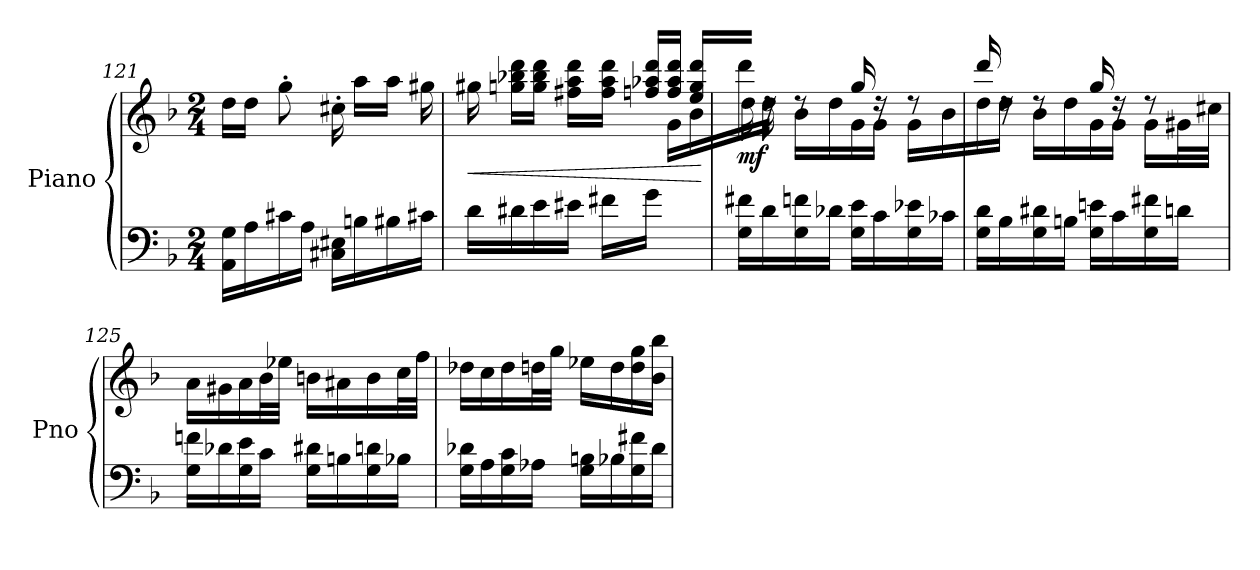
**kern	**kern	**dynam
*part1	*part1	*part1
*staff2	*staff1	*staff1/2
*I"Piano	*	*
*I'Pno	*	*
*clefF4	*clefG2	*
*k[b-]	*k[b-]	*
*M2/4	*M2/4	*
=121	=121	=121
16AA\ 16G\LL	16dd\	.
16A\	16dd\JJ	.
16c#X\	8gg'\	.
16A\JJ	.	.
16C#X\ 16E#X\LL	16cc#X'\	.
16Bn\	16aa\LL	.
16B#X\	16aa\JJ	.
16c#X\JJ	16gg#X\	.
!!LO:PB:g=z
=122	=122	=122
!	!	!LO:HP:b
*	*^	*
16d\LL	16gg#X\	4.ryy	<
16d#X\	16ggn\ 16bb-X\ 16ddd\LL	.	.
16e\	16gg\ 16bb-\ 16ddd\JJ	.	.
16e#X\JJ	16ff#X\ 16aa\ 16ddd\LL	.	.
16f#X\LL	16ff#\ 16aa\ 16ddd\JJ	.	.
16g\JJ	16ffn/ 16aa-X/ 16ddd/LL	.	.
8ryy	16ff/ 16aa-/ 16ddd/JJ	16g\LL	.
.	16ee/ 16gg/ 16ddd/LL	16b-\	.
*	*v	*v	*
.	.	[
=123	=123	=123
*	*^	*
!	!	!	!LO:DY:b
16G\ 16f#X\LL	16ddd/JJ	16dd\	mf
16d\	16rdd	16dd\JJ	.
16G\ 16fn\	8rdd	16b-\LL	.
16d-X\JJ	.	16dd\	.
16G\ 16e\LL	16gg/	16g\	.
16c\	16rdd	16g\JJ	.
16G\ 16e-X\	8rdd	16g\LL	.
16c-X\JJ	.	16b-\	.
=124	=124	=124	=124
16G\ 16d\LL	16ddd/	16dd\	.
16B-\	16rdd	16dd\JJ	.
16G\ 16d#X\	8rdd	16b-\LL	.
16Bn\JJ	.	16dd\	.
16G\ 16en\LL	16gg/	16g\	.
16c\	16rdd	16g\JJ	.
16G\ 16f#X\	8rdd	16g\LL	.
16dn\JJ	.	32g#X\L	.
.	.	32cc#X\JJJ	.
*	*v	*v	*
!!LO:LB:g=z
=125	=125	=125
16G\ 16fn\LL	16a\LL	.
16d-X\	16g#X\	.
16G\ 16e\	16a\	.
16c\JJ	32b-\L	.
.	32ee-X\JJJ	.
16G\ 16d#X\LL	16bn\LL	.
16Bn\	16a#X\	.
16G\ 16dn\	16b\	.
16B-X\JJ	32cc\L	.
.	32ff\JJJ	.
=126	=126	=126
16G\ 16d-X\LL	16dd-X\LL	.
16A\	16cc\	.
16G\ 16c\	16dd-\	.
16A-X\JJ	32ddn\L	.
.	32gg\JJJ	.
16G\ 16Bn\LL	16ee-X\LL	.
16B-X\	16dd\	.
16G\ 16f#X\	16dd\ 16gg\	.
16d-\JJ	16b-\ 16bb-\JJ	.
=	=	=
*-	*-	*-
